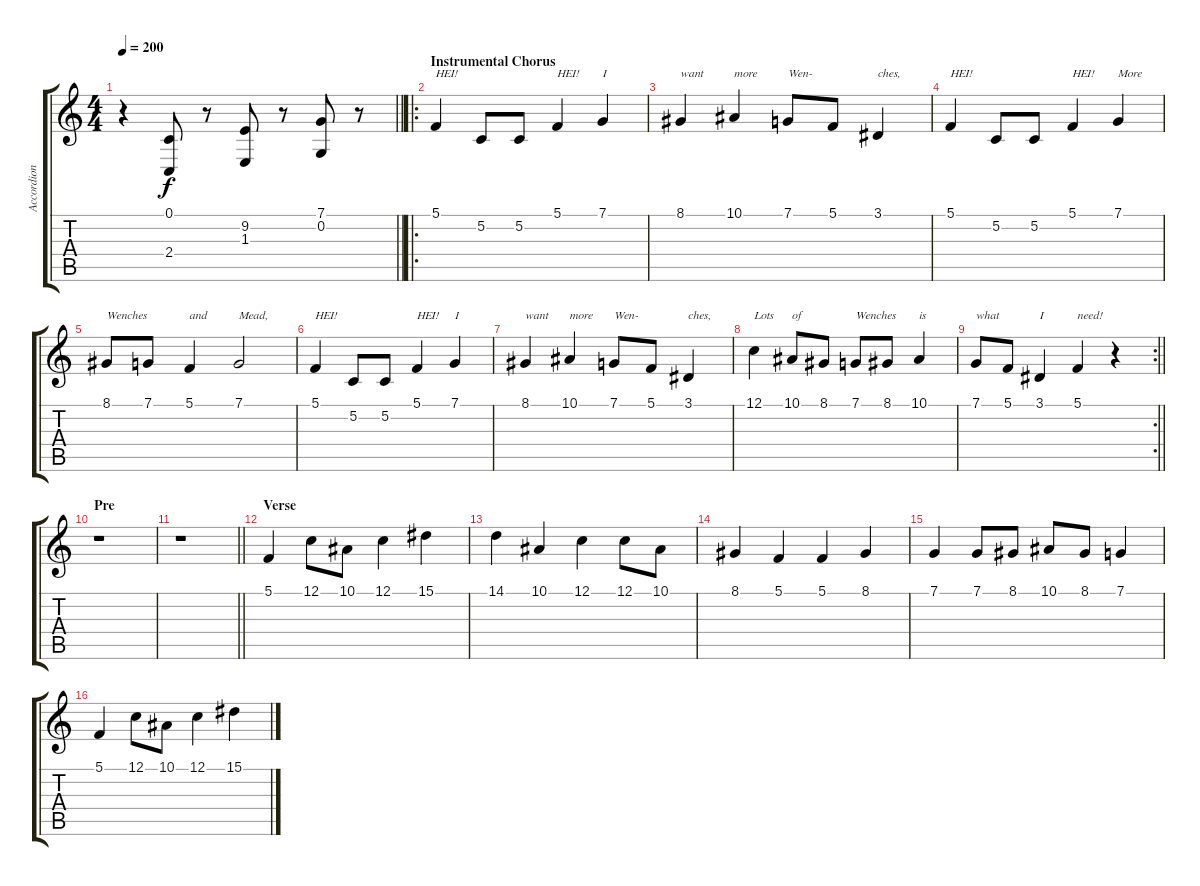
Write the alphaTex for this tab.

\track ("Accordion" "Accordion") {instrument accordion}
\staff {score tabs}
\tuning (C4 G3 Eb3 Bb2 F2 C2) {hide}
\ts (4 4)
\tempo 200
\clef g2
\barLineRight lightlight
\ks c
r.4{dy f} (0.1 2.4).8 r.8 (9.2 1.3).8 r.8 (7.1 0.2).8 r.8 |
\ro
\section ("" "Instrumental Chorus")
5.1.4{txt "HEI!"} 5.2.8 5.2.8 5.1.4{txt "HEI!"} 7.1.4{txt "I"} |
8.1.4{txt "want"} 10.1.4{txt "more"} 7.1.8{txt "Wen-"} 5.1.8 3.1.4{txt "ches,"} |
5.1.4{txt "HEI!"} 5.2.8 5.2.8 5.1.4{txt "HEI!"} 7.1.4{txt "More"} |
8.1.8{txt "Wenches"} 7.1.8 5.1.4{txt "and"} 7.1.2{txt "Mead,"} |
5.1.4{txt "HEI!"} 5.2.8 5.2.8 5.1.4{txt "HEI!"} 7.1.4{txt "I"} |
8.1.4{txt "want"} 10.1.4{txt "more"} 7.1.8{txt "Wen-"} 5.1.8 3.1.4{txt "ches,"} |
12.1.4{txt "Lots"} 10.1.8{txt "of"} 8.1.8 7.1.8{txt "Wenches"} 8.1.8 10.1.4{txt "is"} |
\rc 2
\barLineRight lightlight
7.1.8{txt "what"} 5.1.8 3.1.4{txt "I"} 5.1.4{txt "need!"} r.4 |
\section ("" "Pre")
r.1 |
\barLineRight lightlight
r.1 |
\section ("" "Verse")
5.1.4 12.1.8 10.1.8 12.1.4 15.1.4 |
14.1.4 10.1.4 12.1.4 12.1.8 10.1.8 |
8.1.4 5.1.4 5.1.4 8.1.4 |
7.1.4 7.1.8 8.1.8 10.1.8 8.1.8 7.1.4 |
5.1.4 12.1.8 10.1.8 12.1.4 15.1.4
